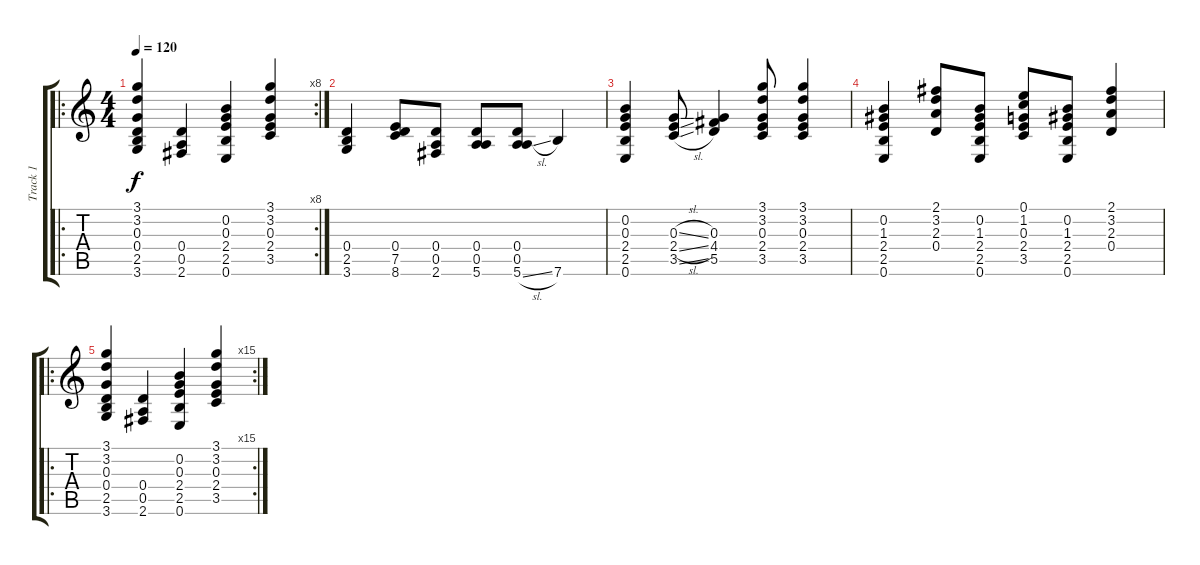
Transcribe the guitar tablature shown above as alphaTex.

\track ("Track 1" "Track 1") {instrument acousticguitarsteel}
\staff {score tabs}
\tuning (E4 B3 G3 D3 A2 E2) {hide}
\ro
\rc 8
\ts (4 4)
\tempo 120
\clef g2
\ks c
(3.1 3.2 0.3 0.4 2.5 3.6).4{dy f} (0.4 0.5 2.6).4 (0.2 0.3 2.4 2.5 0.6).4 (3.1 3.2 0.3 2.4 3.5).4 |
(0.4 2.5 3.6).4 (0.4 7.5 8.6).8 (0.4 0.5 2.6).8 (0.4 0.5 5.6).8 (0.4 0.5 5.6{sl}).8 7.6.4 |
(0.2 0.3 2.4 2.5 0.6).4 (0.3{sl} 2.4{sl} 3.5{sl}).8 (0.3 4.4 5.5).4 (3.1 3.2 0.3 2.4 3.5).8 (3.1 3.2 0.3 2.4 3.5).4 |
(0.2 1.3 2.4 2.5 0.6).4 (2.1 3.2 2.3 0.4).8 (0.2 1.3 2.4 2.5 0.6).8 (0.1 1.2 0.3 2.4 3.5).8 (0.2 1.3 2.4 2.5 0.6).8 (2.1 3.2 2.3 0.4).4 |
\ro
\rc 15
(3.1 3.2 0.3 0.4 2.5 3.6).4 (0.4 0.5 2.6).4 (0.2 0.3 2.4 2.5 0.6).4 (3.1 3.2 0.3 2.4 3.5).4
